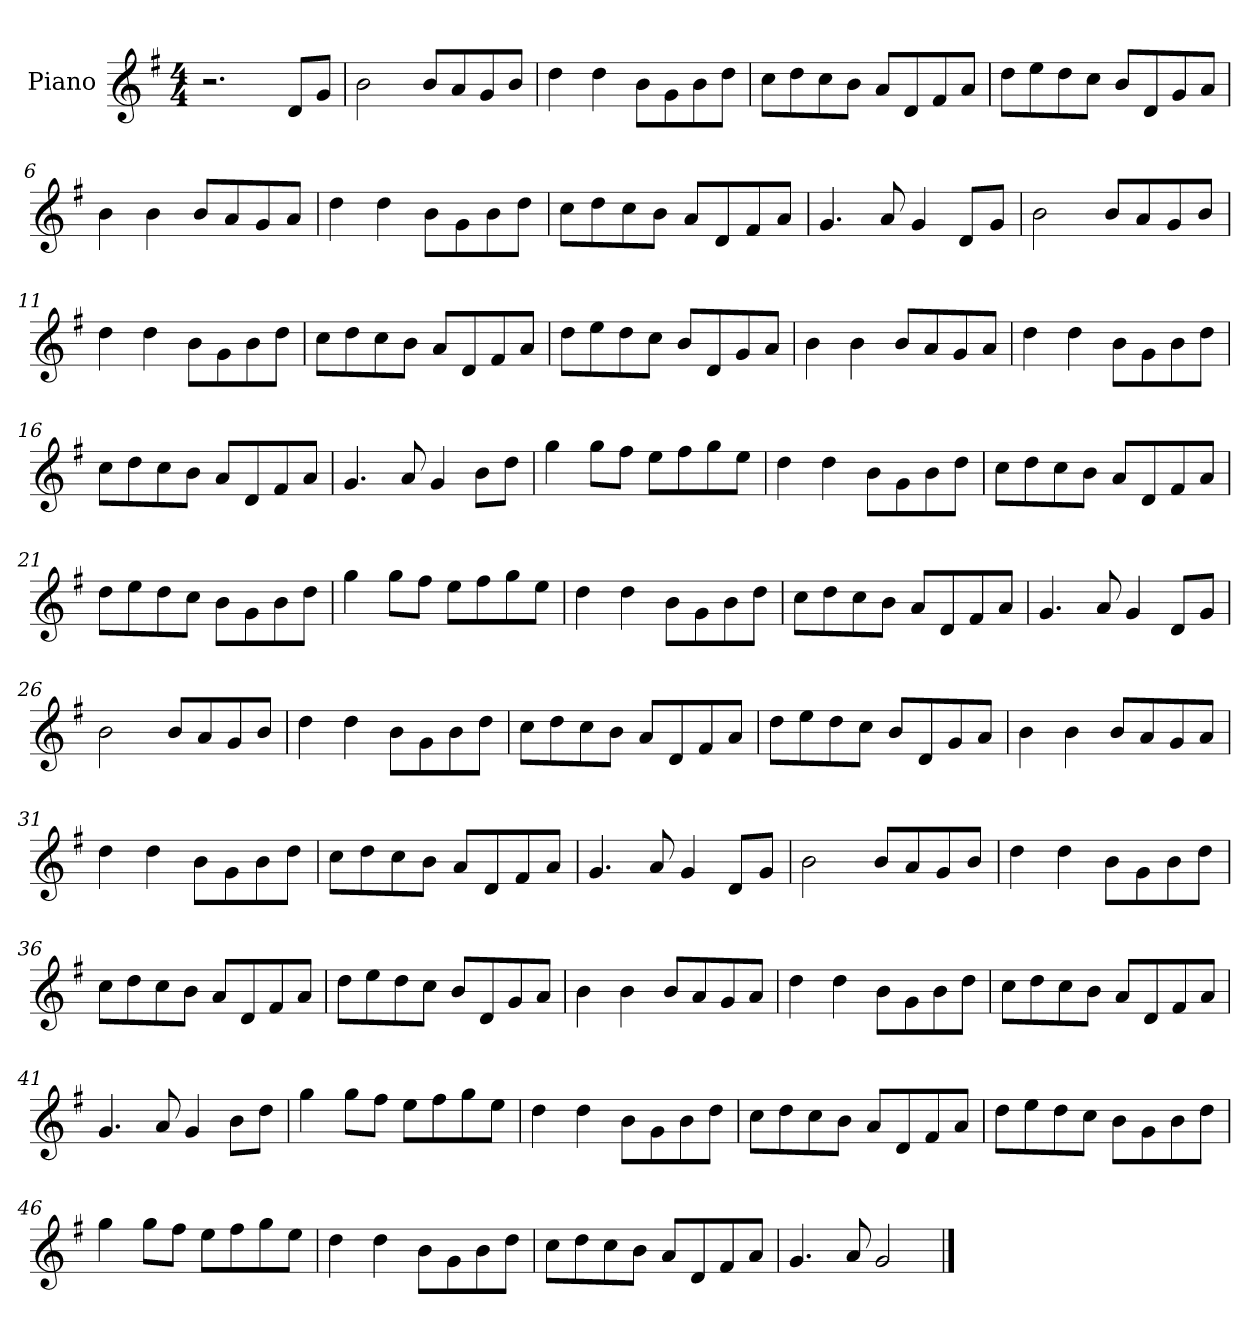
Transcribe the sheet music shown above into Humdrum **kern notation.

**kern
*part1
*staff1
*I"Piano
*I'Pno
*clefG2
*k[f#]
*M4/4
=1
2.r
8d/L
8g/J
=2
2b\
8b/L
8a/
8g/
8b/J
=3
4dd\
4dd\
8b\L
8g\
8b\
8dd\J
=4
8cc\L
8dd\
8cc\
8b\J
8a/L
8d/
8f#/
8a/J
=5
8dd\L
8ee\
8dd\
8cc\J
8b/L
8d/
8g/
8a/J
=6
4b\
4b\
8b/L
8a/
8g/
8a/J
=7
4dd\
4dd\
8b\L
8g\
8b\
8dd\J
=8
8cc\L
8dd\
8cc\
8b\J
8a/L
8d/
8f#/
8a/J
=9
4.g/
8a/
4g/
8d/L
8g/J
=10
2b\
8b/L
8a/
8g/
8b/J
=11
4dd\
4dd\
8b\L
8g\
8b\
8dd\J
=12
8cc\L
8dd\
8cc\
8b\J
8a/L
8d/
8f#/
8a/J
=13
8dd\L
8ee\
8dd\
8cc\J
8b/L
8d/
8g/
8a/J
=14
4b\
4b\
8b/L
8a/
8g/
8a/J
=15
4dd\
4dd\
8b\L
8g\
8b\
8dd\J
=16
8cc\L
8dd\
8cc\
8b\J
8a/L
8d/
8f#/
8a/J
=17
4.g/
8a/
4g/
8b\L
8dd\J
=18
4gg\
8gg\L
8ff#\J
8ee\L
8ff#\
8gg\
8ee\J
=19
4dd\
4dd\
8b\L
8g\
8b\
8dd\J
=20
8cc\L
8dd\
8cc\
8b\J
8a/L
8d/
8f#/
8a/J
=21
8dd\L
8ee\
8dd\
8cc\J
8b\L
8g\
8b\
8dd\J
=22
4gg\
8gg\L
8ff#\J
8ee\L
8ff#\
8gg\
8ee\J
=23
4dd\
4dd\
8b\L
8g\
8b\
8dd\J
=24
8cc\L
8dd\
8cc\
8b\J
8a/L
8d/
8f#/
8a/J
=25
4.g/
8a/
4g/
8d/L
8g/J
=26
2b\
8b/L
8a/
8g/
8b/J
=27
4dd\
4dd\
8b\L
8g\
8b\
8dd\J
=28
8cc\L
8dd\
8cc\
8b\J
8a/L
8d/
8f#/
8a/J
=29
8dd\L
8ee\
8dd\
8cc\J
8b/L
8d/
8g/
8a/J
=30
4b\
4b\
8b/L
8a/
8g/
8a/J
=31
4dd\
4dd\
8b\L
8g\
8b\
8dd\J
=32
8cc\L
8dd\
8cc\
8b\J
8a/L
8d/
8f#/
8a/J
=33
4.g/
8a/
4g/
8d/L
8g/J
=34
2b\
8b/L
8a/
8g/
8b/J
=35
4dd\
4dd\
8b\L
8g\
8b\
8dd\J
=36
8cc\L
8dd\
8cc\
8b\J
8a/L
8d/
8f#/
8a/J
=37
8dd\L
8ee\
8dd\
8cc\J
8b/L
8d/
8g/
8a/J
=38
4b\
4b\
8b/L
8a/
8g/
8a/J
=39
4dd\
4dd\
8b\L
8g\
8b\
8dd\J
=40
8cc\L
8dd\
8cc\
8b\J
8a/L
8d/
8f#/
8a/J
=41
4.g/
8a/
4g/
8b\L
8dd\J
=42
4gg\
8gg\L
8ff#\J
8ee\L
8ff#\
8gg\
8ee\J
=43
4dd\
4dd\
8b\L
8g\
8b\
8dd\J
=44
8cc\L
8dd\
8cc\
8b\J
8a/L
8d/
8f#/
8a/J
=45
8dd\L
8ee\
8dd\
8cc\J
8b\L
8g\
8b\
8dd\J
=46
4gg\
8gg\L
8ff#\J
8ee\L
8ff#\
8gg\
8ee\J
=47
4dd\
4dd\
8b\L
8g\
8b\
8dd\J
=48
8cc\L
8dd\
8cc\
8b\J
8a/L
8d/
8f#/
8a/J
=49
4.g/
8a/
2g/
==
*-
